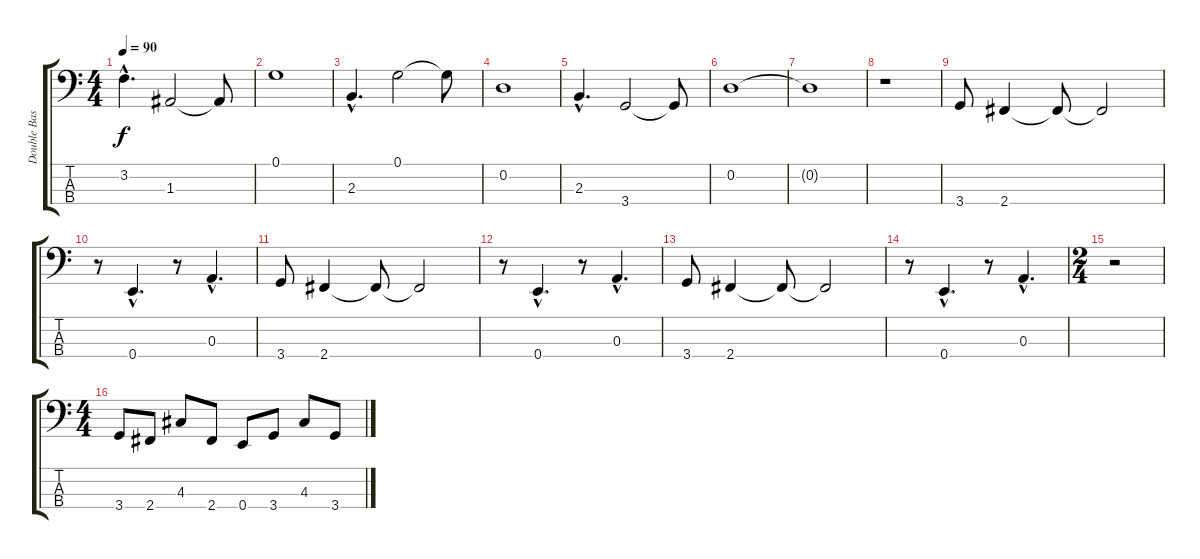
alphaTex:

\track ("Double Bass" "Double Bas") {instrument acousticbass}
\staff {score tabs}
\tuning (G2 D2 A1 E1) {hide}
\ts (4 4)
\tempo 90
\clef f4
\ks c
3.2{hac}.4{d dy f} 1.3.2 1.3{t}.8 |
0.1.1 |
2.3{hac}.4{d} 0.1.2 0.1{t}.8 |
0.2.1 |
2.3{hac}.4{d} 3.4.2 3.4{t}.8 |
0.2.1 |
0.2{t}.1 |
r.1 |
3.4.8 2.4.4 2.4{t}.8 2.4{t}.2 |
r.8 0.4{hac}.4{d} r.8 0.3{hac}.4{d} |
3.4.8 2.4.4 2.4{t}.8 2.4{t}.2 |
r.8 0.4{hac}.4{d} r.8 0.3{hac}.4{d} |
3.4.8 2.4.4 2.4{t}.8 2.4{t}.2 |
r.8 0.4{hac}.4{d} r.8 0.3{hac}.4{d} |
\ts (2 4)
r.2 |
\ts (4 4)
3.4.8 2.4.8 4.3.8 2.4.8 0.4.8 3.4.8 4.3.8 3.4.8
